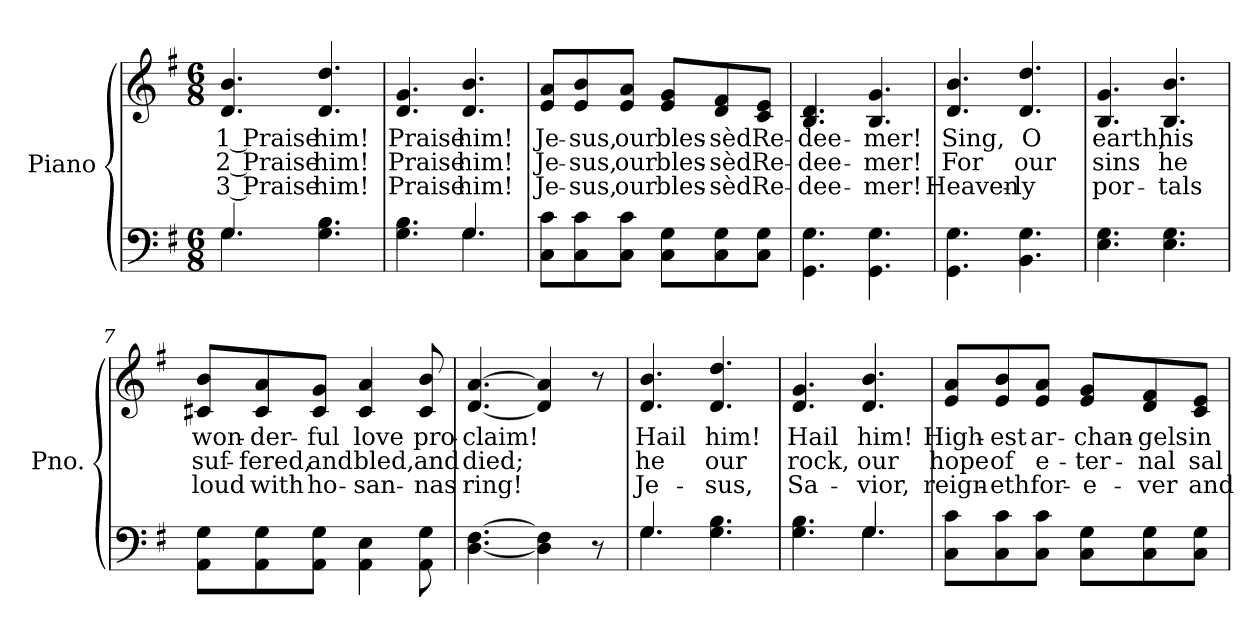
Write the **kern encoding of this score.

**kern	**kern	**text	**text	**text
*part2	*part1	*part1	*part1	*part1
*staff2	*staff1	*staff1	*staff1	*staff1
*I"Piano	*I"Piano	*	*	*
*I'Pno.	*I'Pno.	*	*	*
!!LO:PB:g=z
*clefF4	*clefG2	*	*	*
*k[f#]	*k[f#]	*	*	*
*G:	*G:	*	*	*
*M6/8	*M6/8	*	*	*
=1	=1	=1	=1	=1
*^	*	*	*	*
!	!	!	!LO:LY:b:color=#000000	!LO:LY:b:color=#000000	!LO:LY:b:color=#000000
4.Gi/	4.Gi\	4.di/ 4.bi	1 Praise	2 Praise	3 Praise
!	!	!	!LO:LY:b:color=#000000	!LO:LY:b:color=#000000	!LO:LY:b:color=#000000
4.Gi\ 4.Bi	4.ryy	4.di/ 4.ddi	him!	him!	him!
=2	=2	=2	=2	=2	=2
!	!	!	!LO:LY:b:color=#000000	!LO:LY:b:color=#000000	!LO:LY:b:color=#000000
4.Gi\ 4.Bi	4.ryy	4.di/ 4.gi	Praise	Praise	Praise
!	!	!	!LO:LY:b:color=#000000	!LO:LY:b:color=#000000	!LO:LY:b:color=#000000
4.Gi/	4.Gi\	4.di/ 4.bi	him!	him!	him!
*v	*v	*	*	*	*
=3	=3	=3	=3	=3
*^	*	*	*	*
!	!	!	!LO:LY:b:color=#000000	!LO:LY:b:color=#000000	!LO:LY:b:color=#000000
*v	*v	*	*	*	*
8Ci\ 8ci\L	8ei/ 8ai/L	Je-	Je-	Je-
!	!	!LO:LY:b:color=#000000	!LO:LY:b:color=#000000	!LO:LY:b:color=#000000
8Ci\ 8ci\	8ei/ 8bi/	-sus,	-sus,	-sus,
!	!	!LO:LY:b:color=#000000	!LO:LY:b:color=#000000	!LO:LY:b:color=#000000
8Ci\ 8ci\J	8ei/ 8ai/J	our	our	our
!	!	!LO:LY:b:color=#000000	!LO:LY:b:color=#000000	!LO:LY:b:color=#000000
8Ci\ 8Gi\L	8ei/ 8gi/L	bles-	bles-	bles-
!	!	!LO:LY:b:color=#000000	!LO:LY:b:color=#000000	!LO:LY:b:color=#000000
8Ci\ 8Gi\	8di/ 8f#i/	-sèd	-sèd	-sèd
!	!	!LO:LY:b:color=#000000	!LO:LY:b:color=#000000	!LO:LY:b:color=#000000
8Ci\ 8Gi\J	8ci/ 8ei/J	Re-	Re-	Re-
=4	=4	=4	=4	=4
!	!	!LO:LY:b:color=#000000	!LO:LY:b:color=#000000	!LO:LY:b:color=#000000
4.GGi\ 4.Gi	4.Bi/ 4.di	-dee-	-dee-	-dee-
!	!	!LO:LY:b:color=#000000	!LO:LY:b:color=#000000	!LO:LY:b:color=#000000
4.GGi\ 4.Gi	4.Bi/ 4.gi	-mer!	-mer!	-mer!
!!LO:LB:g=z
=5	=5	=5	=5	=5
!	!	!LO:LY:b:color=#000000	!LO:LY:b:color=#000000	!LO:LY:b:color=#000000
4.GGi\ 4.Gi	4.di/ 4.bi	Sing,	For	Heaven-
!	!	!LO:LY:b:color=#000000	!LO:LY:b:color=#000000	!LO:LY:b:color=#000000
4.BBi\ 4.Gi	4.di/ 4.ddi	O	our	-ly
=6	=6	=6	=6	=6
!	!	!LO:LY:b:color=#000000	!LO:LY:b:color=#000000	!LO:LY:b:color=#000000
4.Ei\ 4.Gi	4.Bi/ 4.gi	earth,	sins	por-
!	!	!LO:LY:b:color=#000000	!LO:LY:b:color=#000000	!LO:LY:b:color=#000000
4.Ei\ 4.Gi	4.Bi/ 4.bi	his	he	-tals
=7	=7	=7	=7	=7
!	!	!LO:LY:b:color=#000000	!LO:LY:b:color=#000000	!LO:LY:b:color=#000000
8AAi\ 8Gi\L	8c#Xi/ 8bi/L	won-	suf-	loud
!	!	!LO:LY:b:color=#000000	!LO:LY:b:color=#000000	!LO:LY:b:color=#000000
8AAi\ 8Gi\	8c#i/ 8ai/	-der-	-fered,	with
!	!	!LO:LY:b:color=#000000	!LO:LY:b:color=#000000	!LO:LY:b:color=#000000
8AAi\ 8Gi\J	8c#i/ 8gi/J	-ful	and	ho-
!	!	!LO:LY:b:color=#000000	!LO:LY:b:color=#000000	!LO:LY:b:color=#000000
4AAi\ 4Ei	4c#i/ 4ai	love	bled,	-san-
!	!	!LO:LY:b:color=#000000	!LO:LY:b:color=#000000	!LO:LY:b:color=#000000
8AAi\ 8Gi	8c#i/ 8bi	pro-	and	-nas
=8	=8	=8	=8	=8
!	!	!LO:LY:b:color=#000000	!LO:LY:b:color=#000000	!LO:LY:b:color=#000000
[4.Di\ [4.F#i	[4.di/ [4.ai	-claim!	died;	ring!
4Di\] 4F#i]	4di/] 4ai]	.	.	.
8r	8r	.	.	.
!!LO:LB:g=z
=9	=9	=9	=9	=9
*^	*	*	*	*
!	!	!	!LO:LY:b:color=#000000	!LO:LY:b:color=#000000	!LO:LY:b:color=#000000
4.Gi/	4.Gi\	4.di/ 4.bi	Hail	he	Je-
!	!	!	!LO:LY:b:color=#000000	!LO:LY:b:color=#000000	!LO:LY:b:color=#000000
4.Gi\ 4.Bi	4.ryy	4.di/ 4.ddi	him!	our	-sus,
=10	=10	=10	=10	=10	=10
!	!	!	!LO:LY:b:color=#000000	!LO:LY:b:color=#000000	!LO:LY:b:color=#000000
4.Gi\ 4.Bi	4.ryy	4.di/ 4.gi	Hail	rock,	Sa-
!	!	!	!LO:LY:b:color=#000000	!LO:LY:b:color=#000000	!LO:LY:b:color=#000000
4.Gi/	4.Gi\	4.di/ 4.bi	him!	our	-vior,
*v	*v	*	*	*	*
=11	=11	=11	=11	=11
*^	*	*	*	*
!	!	!	!LO:LY:b:color=#000000	!LO:LY:b:color=#000000	!LO:LY:b:color=#000000
*v	*v	*	*	*	*
8Ci\ 8ci\L	8ei/ 8ai/L	High-	hope	reign-
!	!	!LO:LY:b:color=#000000	!LO:LY:b:color=#000000	!LO:LY:b:color=#000000
8Ci\ 8ci\	8ei/ 8bi/	-est	of	-eth
!	!	!LO:LY:b:color=#000000	!LO:LY:b:color=#000000	!LO:LY:b:color=#000000
8Ci\ 8ci\J	8ei/ 8ai/J	ar-	e-	for-
!	!	!LO:LY:b:color=#000000	!LO:LY:b:color=#000000	!LO:LY:b:color=#000000
8Ci\ 8Gi\L	8ei/ 8gi/L	-chan-	-ter-	-e-
!	!	!LO:LY:b:color=#000000	!LO:LY:b:color=#000000	!LO:LY:b:color=#000000
8Ci\ 8Gi\	8di/ 8f#i/	-gels	-nal	-ver
!	!	!LO:LY:b:color=#000000	!LO:LY:b:color=#000000	!LO:LY:b:color=#000000
8Ci\ 8Gi\J	8ci/ 8ei/J	in	sal-	and
=	=	=	=	=
*-	*-	*-	*-	*-
